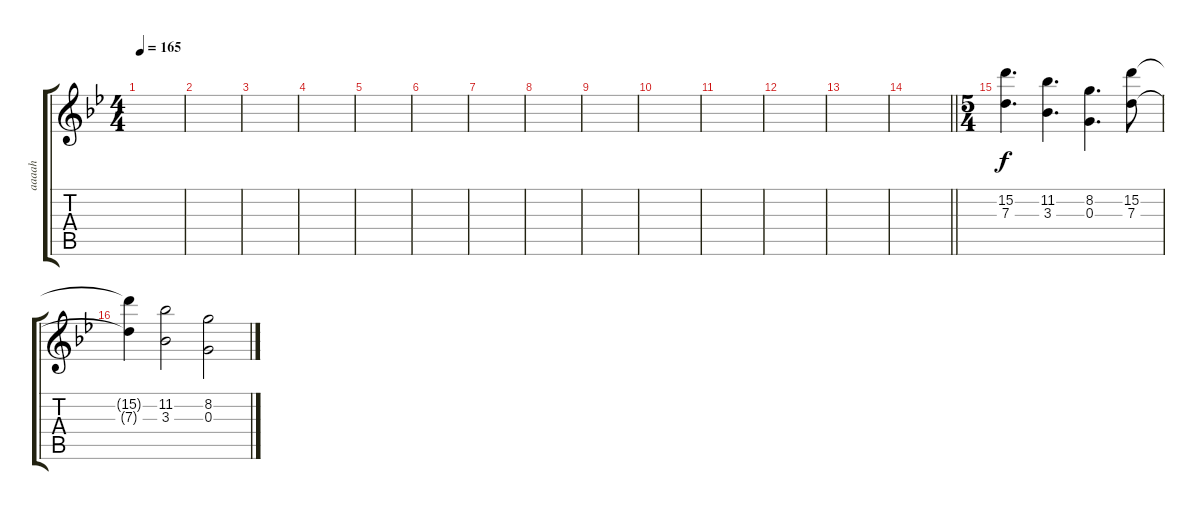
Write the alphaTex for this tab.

\track ("aaaah" "aaaah") {instrument acousticguitarsteel}
\staff {score tabs}
\tuning (E4 B3 G3 D3 A2 E2) {hide}
\ts (4 4)
\tempo 165
\clef g2
\ks bb
|
|
|
|
|
|
|
|
|
|
|
|
|
\barLineRight lightlight
|
\ts (5 4)
(15.2 7.3).4{d} (11.2 3.3).4{d} (8.2 0.3).4{d} (15.2 7.3).8 |
(15.2{t} 7.3{t}).4 (11.2 3.3).2 (8.2 0.3).2
